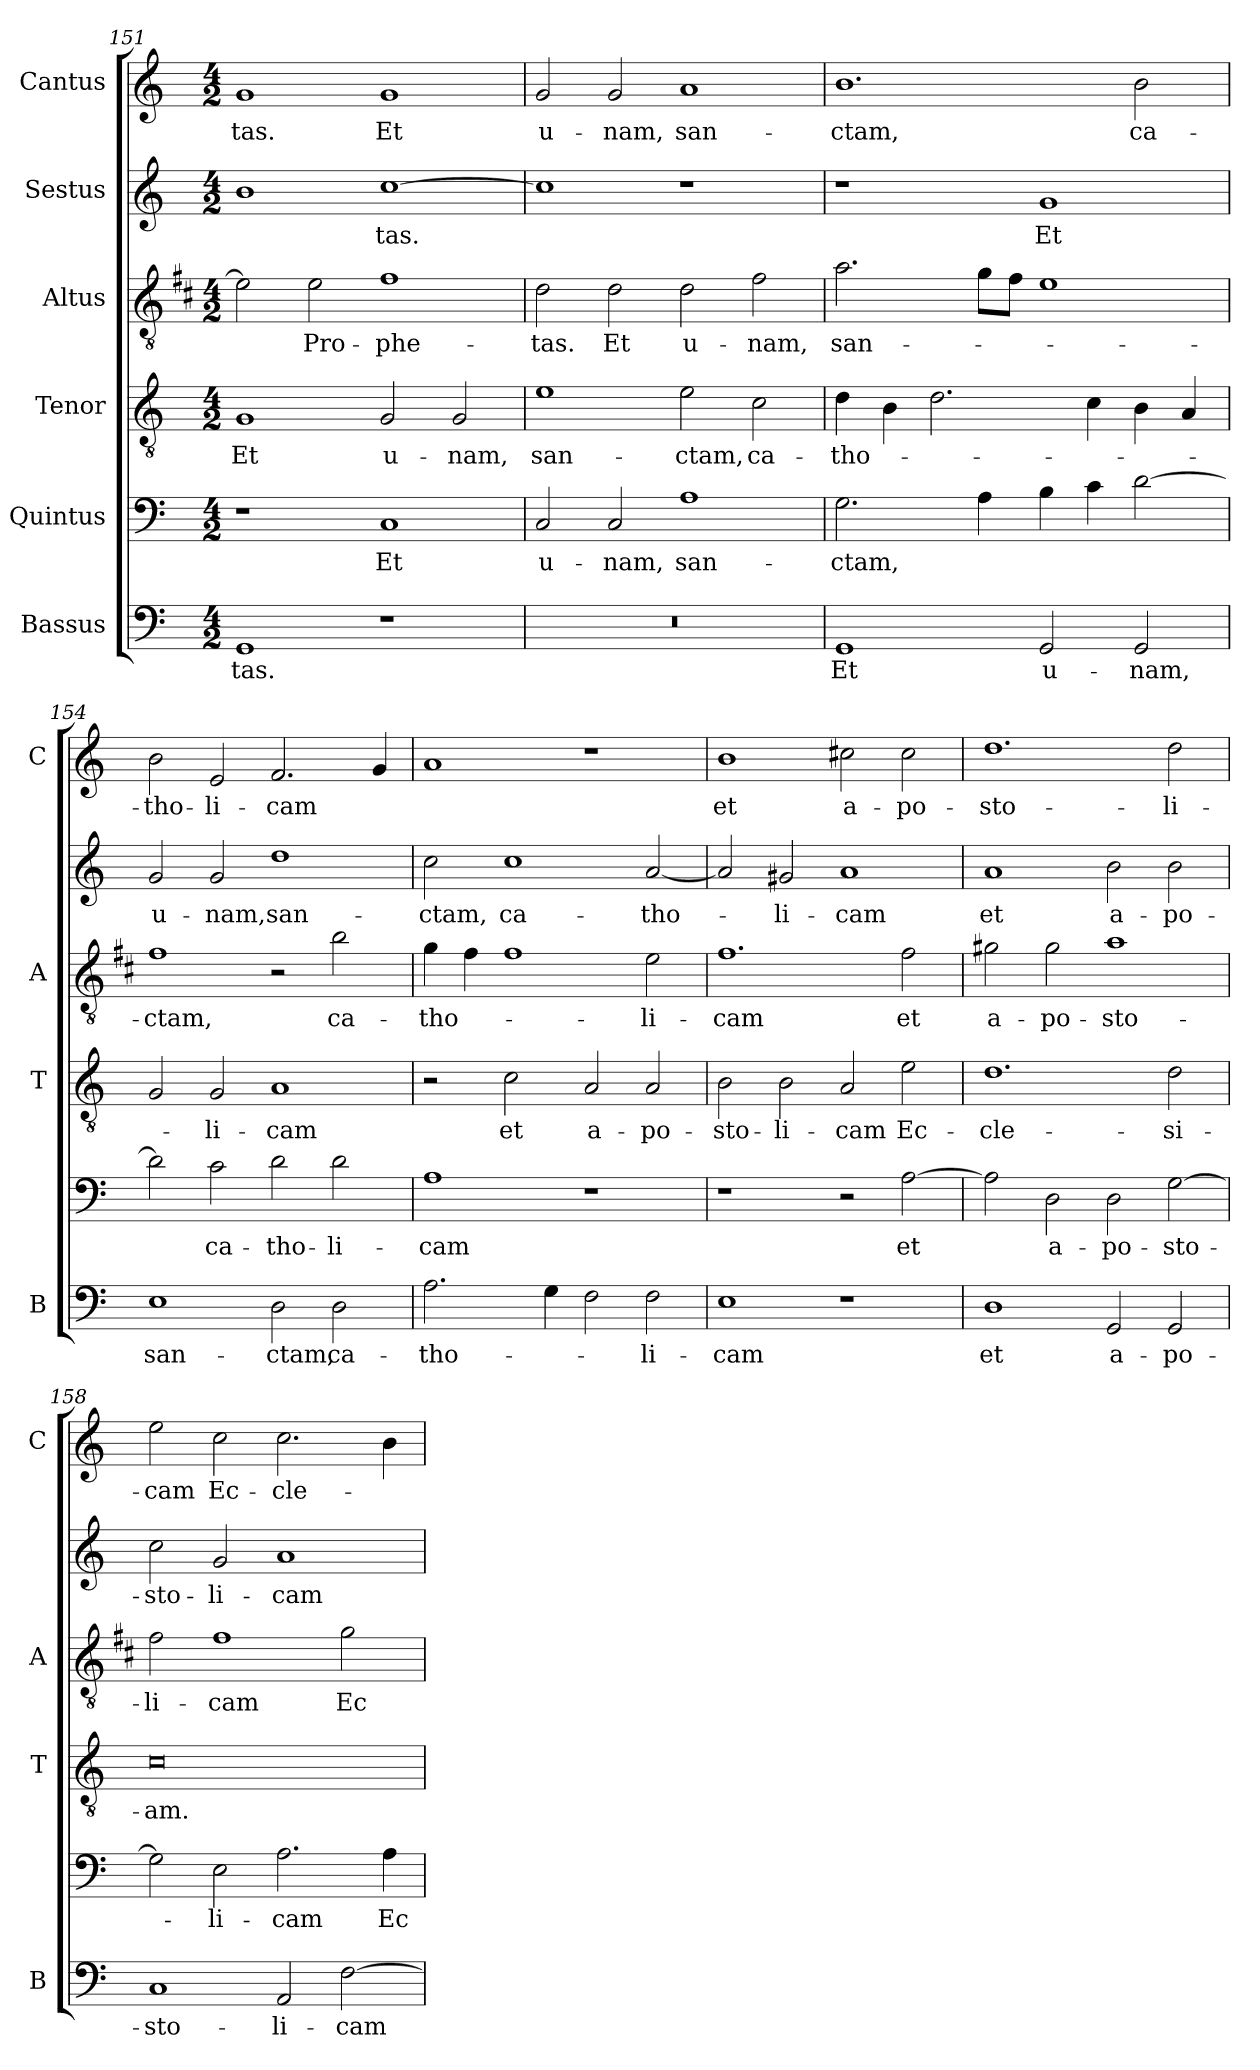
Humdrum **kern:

**kern	**text	**kern	**text	**kern	**text	**kern	**text	**kern	**text	**kern	**text
*part6	*part6	*part5	*part5	*part4	*part4	*part3	*part3	*part2	*part2	*part1	*part1
*staff6	*staff6	*staff5	*staff5	*staff4	*staff4	*staff3	*staff3	*staff2	*staff2	*staff1	*staff1
*I"Bassus	*	*I"Quintus	*	*I"Tenor	*	*I"Altus	*	*I"Sestus	*	*I"Cantus	*
*I'B	*	*	*	*I'T	*	*I'A	*	*	*	*I'C	*
*clefF4	*	*clefF4	*	*clefGv2	*	*clefGv2	*	*clefG2	*	*clefG2	*
*	*	*	*	*	*	*ITrd1c2	*	*	*	*	*
*k[]	*	*k[]	*	*k[]	*	*k[]	*	*k[]	*	*k[]	*
*C:	*	*C:	*	*C:	*	*C:	*	*C:	*	*C:	*
*M4/2	*	*M4/2	*	*M4/2	*	*M4/2	*	*M4/2	*	*M4/2	*
=151	=151	=151	=151	=151	=151	=151	=151	=151	=151	=151	=151
!	!LO:LY:b	!	!	!	!LO:LY:b	!	!	!	!	!	!LO:LY:b
1GG	-tas.	1r	.	1G	Et	2d\]	.	1b	.	1g	-tas.
!	!	!	!	!	!	!	!LO:LY:b	!	!	!	!
.	.	.	.	.	.	2d\	Pro-	.	.	.	.
!	!	!	!LO:LY:b	!	!LO:LY:b	!	!LO:LY:b	!	!LO:LY:b	!	!LO:LY:b
1r	.	1C	Et	2G/	u-	1e	-phe-	[1cc	-tas.	1g	Et
!	!	!	!	!	!LO:LY:b	!	!	!	!	!	!
.	.	.	.	2G/	-nam,	.	.	.	.	.	.
=152	=152	=152	=152	=152	=152	=152	=152	=152	=152	=152	=152
!	!	!	!LO:LY:b	!	!LO:LY:b	!	!LO:LY:b	!	!	!	!LO:LY:b
0r	.	2C/	u-	1e	san-	2c\	-tas.	1cc]	.	2g/	u-
!	!	!	!LO:LY:b	!	!	!	!LO:LY:b	!	!	!	!LO:LY:b
.	.	2C/	-nam,	.	.	2c\	Et	.	.	2g/	-nam,
!	!	!	!LO:LY:b	!	!LO:LY:b	!	!LO:LY:b	!	!	!	!LO:LY:b
.	.	1A	san-	2e\	-ctam,	2c\	u-	1r	.	1a	san-
!	!	!	!	!	!LO:LY:b	!	!LO:LY:b	!	!	!	!
.	.	.	.	2c\	ca-	2e\	-nam,	.	.	.	.
=153	=153	=153	=153	=153	=153	=153	=153	=153	=153	=153	=153
!	!LO:LY:b	!	!LO:LY:b	!	!LO:LY:b	!	!LO:LY:b	!	!	!	!LO:LY:b
1GG	Et	2.G\	-ctam,	4d\	-tho-	2.g\	san-	1r	.	1.b	-ctam,
.	.	.	.	4B\	.	.	.	.	.	.	.
.	.	.	.	2.d\	.	.	.	.	.	.	.
.	.	4A\	.	.	.	8f\L	.	.	.	.	.
.	.	.	.	.	.	8e\J	.	.	.	.	.
!	!LO:LY:b	!	!	!	!	!	!	!	!LO:LY:b	!	!
2GG/	u-	4B\	.	.	.	1d	.	1g	Et	.	.
.	.	4c\	.	4c\	.	.	.	.	.	.	.
!	!LO:LY:b	!	!	!	!	!	!	!	!	!	!LO:LY:b
2GG/	-nam,	[2d\	.	4B\	.	.	.	.	.	2b\	ca-
.	.	.	.	4A/	.	.	.	.	.	.	.
=154	=154	=154	=154	=154	=154	=154	=154	=154	=154	=154	=154
!	!LO:LY:b	!	!	!	!	!	!LO:LY:b	!	!LO:LY:b	!	!LO:LY:b
1E	san-	2d\]	.	2G/	.	1e	-ctam,	2g/	u-	2b\	-tho-
!	!	!	!LO:LY:b	!	!LO:LY:b	!	!	!	!LO:LY:b	!	!LO:LY:b
.	.	2c\	ca-	2G/	-li-	.	.	2g/	-nam,	2e/	-li-
!	!LO:LY:b	!	!LO:LY:b	!	!LO:LY:b	!	!	!	!LO:LY:b	!	!LO:LY:b
2D\	-ctam,	2d\	-tho-	1A	-cam	2r	.	1dd	san-	2.f/	-cam
!	!LO:LY:b	!	!LO:LY:b	!	!	!	!LO:LY:b	!	!	!	!
2D\	ca-	2d\	-li-	.	.	2a\	ca-	.	.	.	.
.	.	.	.	.	.	.	.	.	.	4g/	.
!!LO:PB:g=z
=155	=155	=155	=155	=155	=155	=155	=155	=155	=155	=155	=155
!	!LO:LY:b	!	!LO:LY:b	!	!	!	!LO:LY:b	!	!LO:LY:b	!	!
2.A\	-tho-	1A	-cam	2r	.	4f\	-tho-	2cc\	-ctam,	1a	.
.	.	.	.	.	.	4e\	.	.	.	.	.
!	!	!	!	!	!LO:LY:b	!	!	!	!LO:LY:b	!	!
.	.	.	.	2c\	et	1e	.	1cc	ca-	.	.
4G\	.	.	.	.	.	.	.	.	.	.	.
!	!	!	!	!	!LO:LY:b	!	!	!	!	!	!
2F\	.	1r	.	2A/	a-	.	.	.	.	1r	.
!	!LO:LY:b	!	!	!	!LO:LY:b	!	!LO:LY:b	!	!LO:LY:b	!	!
2F\	-li-	.	.	2A/	-po-	2d\	-li-	[2a/	-tho-	.	.
=156	=156	=156	=156	=156	=156	=156	=156	=156	=156	=156	=156
!	!LO:LY:b	!	!	!	!LO:LY:b	!	!LO:LY:b	!	!	!	!LO:LY:b
1E	-cam	1r	.	2B\	-sto-	1.e	-cam	2a/]	.	1b	et
!	!	!	!	!	!LO:LY:b	!	!	!	!LO:LY:b	!	!
.	.	.	.	2B\	-li-	.	.	2g#X/	-li-	.	.
!	!	!	!	!	!LO:LY:b	!	!	!	!LO:LY:b	!	!LO:LY:b
1r	.	2r	.	2A/	-cam	.	.	1a	-cam	2cc#X\	a-
!	!	!	!LO:LY:b	!	!LO:LY:b	!	!LO:LY:b	!	!	!	!LO:LY:b
.	.	[2A\	et	2e\	Ec-	2e\	et	.	.	2cc#\	-po-
=157	=157	=157	=157	=157	=157	=157	=157	=157	=157	=157	=157
!	!LO:LY:b	!	!	!	!LO:LY:b	!	!LO:LY:b	!	!LO:LY:b	!	!LO:LY:b
1D	et	2A\]	.	1.d	-cle-	2f#X\	a-	1a	et	1.dd	-sto-
!	!	!	!LO:LY:b	!	!	!	!LO:LY:b	!	!	!	!
.	.	2D\	a-	.	.	2f#\	-po-	.	.	.	.
!	!LO:LY:b	!	!LO:LY:b	!	!	!	!LO:LY:b	!	!LO:LY:b	!	!
2GG/	a-	2D\	-po-	.	.	1g	-sto-	2b\	a-	.	.
!	!LO:LY:b	!	!LO:LY:b	!	!LO:LY:b	!	!	!	!LO:LY:b	!	!LO:LY:b
2GG/	-po-	[2G\	-sto-	2d\	-si-	.	.	2b\	-po-	2dd\	-li-
=158	=158	=158	=158	=158	=158	=158	=158	=158	=158	=158	=158
!	!LO:LY:b	!	!	!	!LO:LY:b	!	!LO:LY:b	!	!LO:LY:b	!	!LO:LY:b
1C	-sto-	2G\]	.	0c	-am.	2e\	-li-	2cc\	-sto-	2ee\	-cam
!	!	!	!LO:LY:b	!	!	!	!LO:LY:b	!	!LO:LY:b	!	!LO:LY:b
.	.	2E\	-li-	.	.	1e	-cam	2g/	-li-	2cc\	Ec-
!	!LO:LY:b	!	!LO:LY:b	!	!	!	!	!	!LO:LY:b	!	!LO:LY:b
2AA/	-li-	2.A\	-cam	.	.	.	.	1a	-cam	2.cc\	-cle-
!	!LO:LY:b	!	!	!	!	!	!LO:LY:b	!	!	!	!
[2F\	-cam	.	.	.	.	2f\	Ec-	.	.	.	.
!	!	!	!LO:LY:b	!	!	!	!	!	!	!	!
.	.	4A\	Ec-	.	.	.	.	.	.	4b\	.
=	=	=	=	=	=	=	=	=	=	=	=
*-	*-	*-	*-	*-	*-	*-	*-	*-	*-	*-	*-
